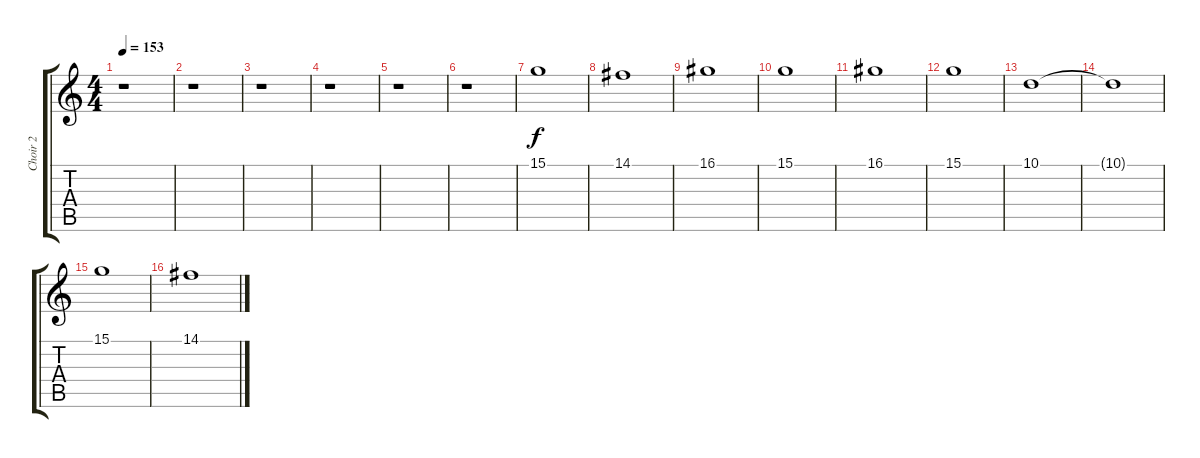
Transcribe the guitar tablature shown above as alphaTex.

\track ("Choir 2" "Choir 2") {instrument choiraahs}
\staff {score tabs}
\tuning (E4 B3 G3 D3 A2 E2) {hide}
\ts (4 4)
\tempo 153
\clef g2
\ks c
r.1{dy f} |
r.1 |
r.1 |
r.1 |
r.1 |
r.1 |
15.1.1 |
14.1.1 |
16.1.1 |
15.1.1 |
16.1.1 |
15.1.1 |
10.1.1 |
10.1{t}.1 |
15.1.1 |
14.1.1
